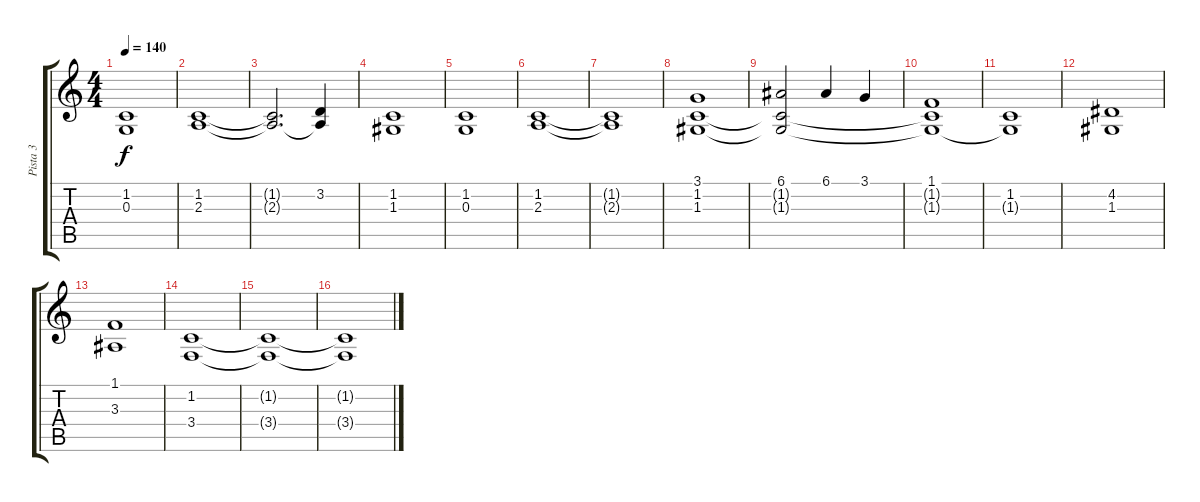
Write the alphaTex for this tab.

\track ("Pista 3" "Pista 3") {instrument stringensemble2}
\staff {score tabs}
\tuning (E4 B3 G3 D3 A2 E2) {hide}
\ts (4 4)
\tempo 140
\clef g2
\ks c
(1.2 0.3).1{dy f} |
(1.2 2.3).1 |
(1.2{t} 2.3{t}).2{d} (3.2 2.3{t}).4 |
(1.2 1.3).1 |
(1.2 0.3).1 |
(1.2 2.3).1 |
(1.2{t} 2.3{t}).1 |
(3.1 1.2 1.3).1 |
(6.1 1.2{t} 1.3{t}).2 6.1.4 3.1.4 |
(1.1 1.2{t} 1.3{t}).1 |
(1.2 1.3{t}).1 |
(4.2 1.3).1 |
(1.1 3.3).1 |
(1.2 3.4).1 |
(1.2{t} 3.4{t}).1{volume 0} |
(1.2{t} 3.4{t}).1
